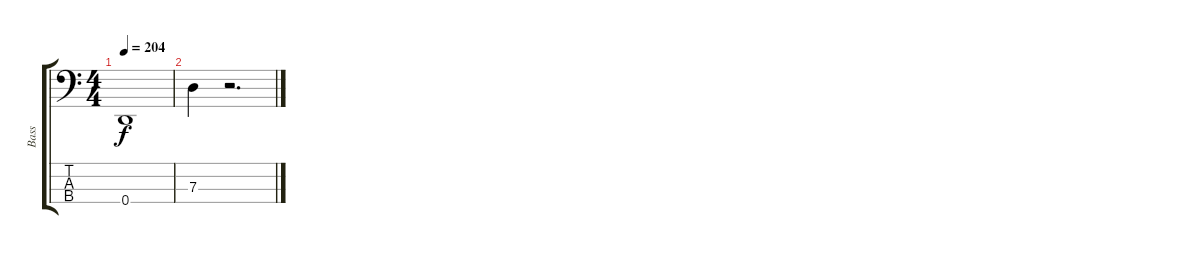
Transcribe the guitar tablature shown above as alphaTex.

\track ("Bass" "Bass") {instrument electricbasspick}
\staff {score tabs}
\tuning (F2 C2 G1 D1) {hide}
\ts (4 4)
\tempo 204
\clef f4
\ks c
0.4{t}.1{dy f} |
7.3.4 r.2{d}
